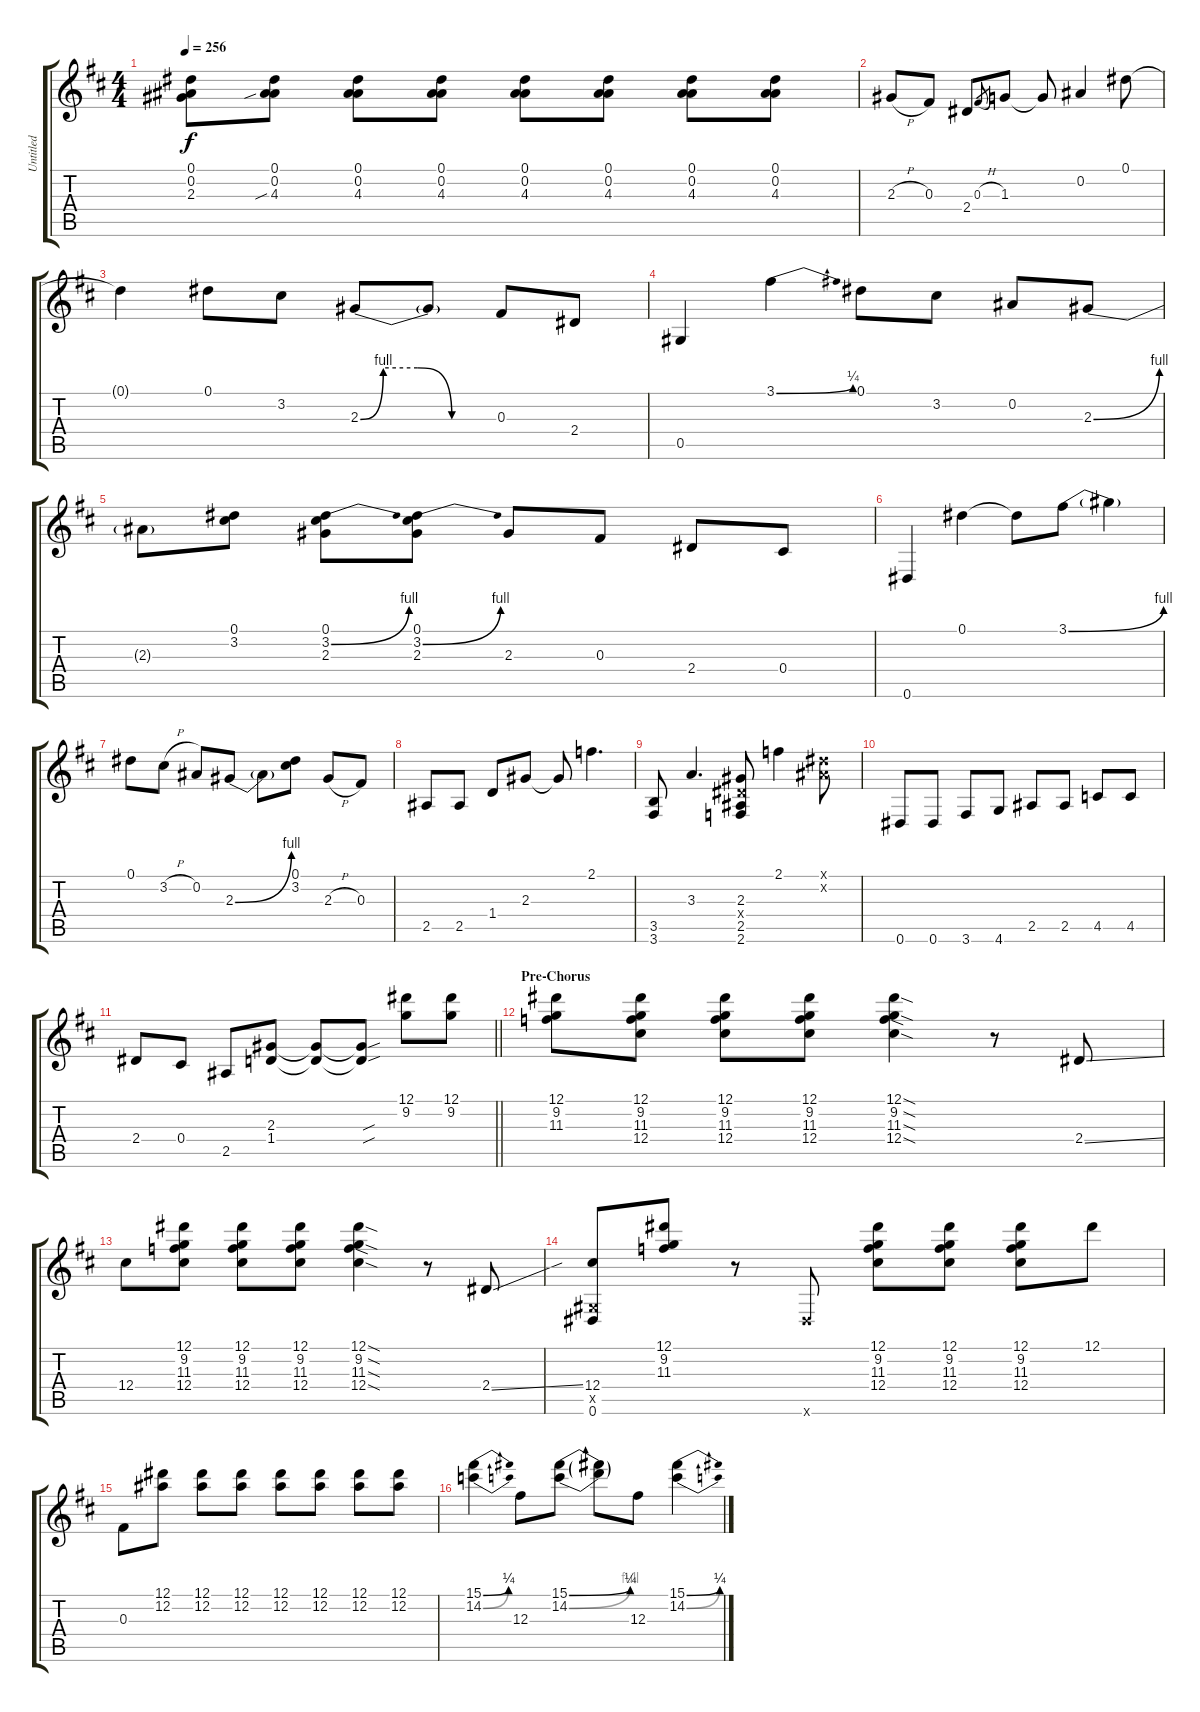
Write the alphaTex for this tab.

\track ("Untitled" "Untitled") {instrument distortionguitar}
\staff {score tabs}
\tuning (Eb4 Bb3 Gb3 Db3 Ab2 Eb2) {hide}
\ts (4 4)
\tempo 256
\clef g2
\ks d
(0.1 0.2 2.3).8{dy f} (0.1 0.2 4.3{sib}).8 (0.1 0.2 4.3).8 (0.1 0.2 4.3).8 (0.1 0.2 4.3).8 (0.1 0.2 4.3).8 (0.1 0.2 4.3).8 (0.1 0.2 4.3).8 |
2.3{h}.8 0.3.8 2.4.8 0.3{h}.8{gr} 1.3.8 1.3{t}.8 0.2.4 0.1.8 |
0.1{t}.4 0.1.8 3.2.8 2.3{be (custom 0 0 10 4 25 4 40 0 60 0)}.8 2.3{t}.8 0.3.8 2.4.8 |
0.5.4 3.1{be (bend 0 0 60 1)}.4 0.1.8 3.2.8 0.2.8 2.3{be (bend 0 0 60 4)}.8 |
2.3{t}.8 (0.1 3.2).8 (0.1 3.2{be (bend 0 0 60 4)} 2.3).8 (0.1 3.2{be (bend 0 0 60 4)} 2.3).8 2.3.8 0.3.8 2.4.8 0.4.8 |
0.6.4 0.1.4 0.1{t}.8 3.1{be (bend 0 0 60 4)}.8 3.1{t}.4 |
0.1.8 3.2{h}.8 0.2.8 2.3{be (bend 0 0 60 4)}.8 2.3{t}.8 (0.1 3.2).8 2.3{h}.8 0.3.8 |
2.5.8 2.5.8 1.4.8 2.3.8 2.3{t}.8 2.1.4{d} |
(3.5 3.6).8 3.3.4{d} (2.3 2.4{x} 2.5 2.6).8 2.1.4 (0.1{x} 0.2{x}).8 |
0.6.8 0.6.8 3.6.8 4.6.8 2.5.8 2.5.8 4.5.8 4.5.8 |
\barLineRight lightlight
2.4.8 0.4.8 2.5.8 (2.3 1.4).8 (2.3{t} 1.4{t}).8 (2.3{sou t} 1.4{sou t}).8 (12.1 9.2).8 (12.1 9.2).8 |
\section ("" "Pre-Chorus")
(12.1 9.2 11.3).8 (12.1 9.2 11.3 12.4).8 (12.1 9.2 11.3 12.4).8 (12.1 9.2 11.3 12.4).8 (12.1{sod} 9.2{sod} 11.3{sod} 12.4{sod}).4 r.8 2.4{ss}.8 |
12.4.8 (12.1 9.2 11.3 12.4).8 (12.1 9.2 11.3 12.4).8 (12.1 9.2 11.3 12.4).8 (12.1{sod} 9.2{sod} 11.3{sod} 12.4{sod}).4 r.8 2.4{ss}.8 |
(12.4 0.5{x} 0.6).8 (12.1 9.2 11.3).8 r.8 0.6{x}.8 (12.1 9.2 11.3 12.4).8 (12.1 9.2 11.3 12.4).8 (12.1 9.2 11.3 12.4).8 12.1.8 |
0.3.8 (12.1 12.2).8 (12.1 12.2).8 (12.1 12.2).8 (12.1 12.2).8 (12.1 12.2).8 (12.1 12.2).8 (12.1 12.2).8 |
(15.1{be (bend 0 0 60 1)} 14.2{be (bend 0 0 60 1)}).4 12.3.8 (15.1{be (bend 0 0 60 1)} 14.2{be (bend 0 0 60 4)}).8 (15.1{t} 14.2{t}).8 12.3.8 (15.1{be (bend 0 0 60 1)} 14.2{be (bend 0 0 60 1)}).4
